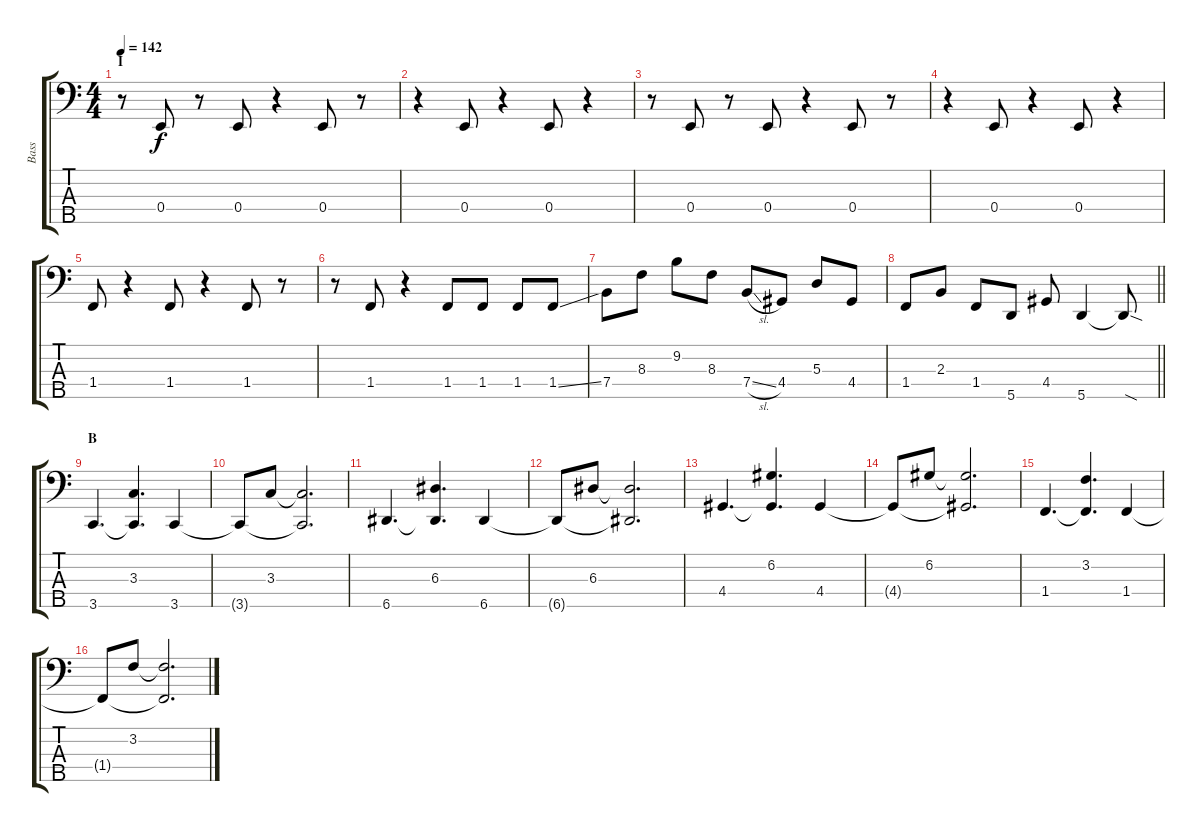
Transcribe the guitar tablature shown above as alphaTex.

\track ("Bass" "Bass") {instrument electricbassfinger}
\staff {score tabs}
\tuning (G2 D2 A1 E1 A0) {hide}
\ts (4 4)
\section ("" "I")
\tempo 142
\clef f4
\ks c
r.8{dy f} 0.4.8 r.8 0.4.8 r.4 0.4.8 r.8 |
r.4 0.4.8 r.4 0.4.8 r.4 |
r.8 0.4.8 r.8 0.4.8 r.4 0.4.8 r.8 |
r.4 0.4.8 r.4 0.4.8 r.4 |
1.4.8 r.4 1.4.8 r.4 1.4.8 r.8 |
r.8 1.4.8 r.4 1.4.8 1.4.8 1.4.8 1.4{ss}.8 |
7.4.8 8.3.8 9.2.8 8.3.8 7.4{sl}.8 4.4.8 5.3.8 4.4.8 |
\barLineRight lightlight
1.4.8 2.3.8 1.4.8 5.5.8 4.4.8 5.5.4 5.5{sod t}.8 |
\section ("" "B")
3.5.4{d} (3.3 3.5{t}).4{d} 3.5.4 |
3.5{t}.8 3.3.8 (3.3{t} 3.5{t}).2{d} |
6.5.4{d} (6.3 6.5{t}).4{d} 6.5.4 |
6.5{t}.8 6.3.8 (6.3{t} 6.5{t}).2{d} |
4.4.4{d} (6.2 4.4{t}).4{d} 4.4.4 |
4.4{t}.8 6.2.8 (6.2{t} 4.4{t}).2{d} |
1.4.4{d} (3.2 1.4{t}).4{d} 1.4.4 |
1.4{t}.8 3.2.8 (3.2{t} 1.4{t}).2{d}
